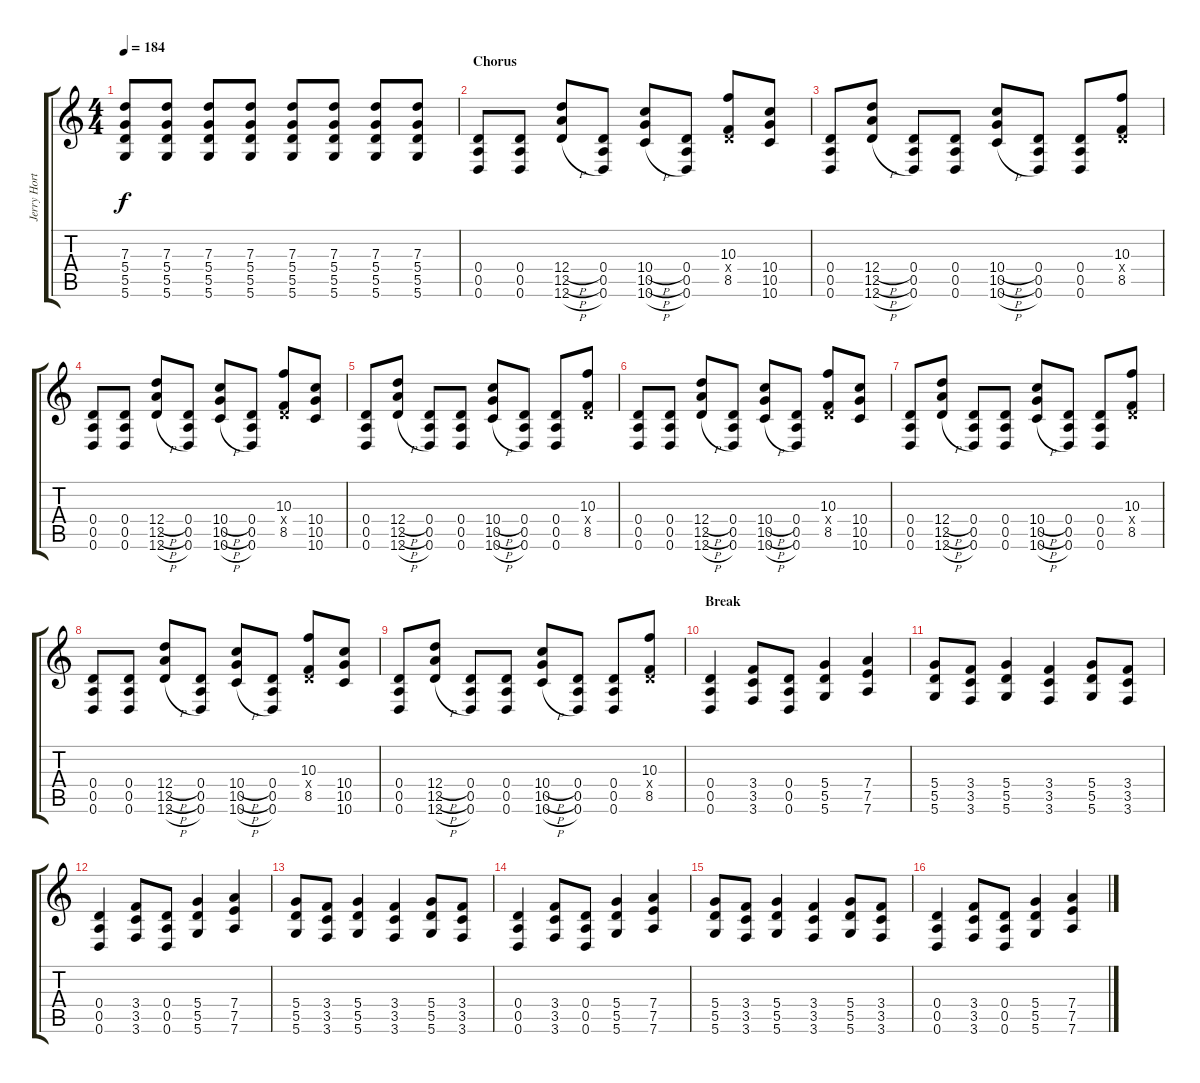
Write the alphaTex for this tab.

\track ("Jerry Horton" "Jerry Hort") {instrument distortionguitar}
\staff {score tabs}
\tuning (E4 B3 G3 D3 A2 D2) {hide}
\ts (4 4)
\tempo 184
\clef g2
\ks c
(7.3 5.4 5.5 5.6).8{dy f} (7.3 5.4 5.5 5.6).8 (7.3 5.4 5.5 5.6).8 (7.3 5.4 5.5 5.6).8 (7.3 5.4 5.5 5.6).8 (7.3 5.4 5.5 5.6).8 (7.3 5.4 5.5 5.6).8 (7.3 5.4 5.5 5.6).8 |
\section ("" "Chorus")
(0.4 0.5 0.6).8 (0.4 0.5 0.6).8 (12.4{h} 12.5{h} 12.6{h}).8 (0.4 0.5 0.6).8 (10.4{h} 10.5{h} 10.6{h}).8 (0.4 0.5 0.6).8 (10.3 0.4{x} 8.5).8 (10.4 10.5 10.6).8 |
(0.4 0.5 0.6).8 (12.4{h} 12.5{h} 12.6{h}).8 (0.4 0.5 0.6).8 (0.4 0.5 0.6).8 (10.4{h} 10.5{h} 10.6{h}).8 (0.4 0.5 0.6).8 (0.4 0.5 0.6).8 (10.3 0.4{x} 8.5).8 |
(0.4 0.5 0.6).8 (0.4 0.5 0.6).8 (12.4{h} 12.5{h} 12.6{h}).8 (0.4 0.5 0.6).8 (10.4{h} 10.5{h} 10.6{h}).8 (0.4 0.5 0.6).8 (10.3 0.4{x} 8.5).8 (10.4 10.5 10.6).8 |
(0.4 0.5 0.6).8 (12.4{h} 12.5{h} 12.6{h}).8 (0.4 0.5 0.6).8 (0.4 0.5 0.6).8 (10.4{h} 10.5{h} 10.6{h}).8 (0.4 0.5 0.6).8 (0.4 0.5 0.6).8 (10.3 0.4{x} 8.5).8 |
(0.4 0.5 0.6).8 (0.4 0.5 0.6).8 (12.4{h} 12.5{h} 12.6{h}).8 (0.4 0.5 0.6).8 (10.4{h} 10.5{h} 10.6{h}).8 (0.4 0.5 0.6).8 (10.3 0.4{x} 8.5).8 (10.4 10.5 10.6).8 |
(0.4 0.5 0.6).8 (12.4{h} 12.5{h} 12.6{h}).8 (0.4 0.5 0.6).8 (0.4 0.5 0.6).8 (10.4{h} 10.5{h} 10.6{h}).8 (0.4 0.5 0.6).8 (0.4 0.5 0.6).8 (10.3 0.4{x} 8.5).8 |
(0.4 0.5 0.6).8 (0.4 0.5 0.6).8 (12.4{h} 12.5{h} 12.6{h}).8 (0.4 0.5 0.6).8 (10.4{h} 10.5{h} 10.6{h}).8 (0.4 0.5 0.6).8 (10.3 0.4{x} 8.5).8 (10.4 10.5 10.6).8 |
(0.4 0.5 0.6).8 (12.4{h} 12.5{h} 12.6{h}).8 (0.4 0.5 0.6).8 (0.4 0.5 0.6).8 (10.4{h} 10.5{h} 10.6{h}).8 (0.4 0.5 0.6).8 (0.4 0.5 0.6).8 (10.3 0.4{x} 8.5).8 |
\section ("" "Break")
(0.4 0.5 0.6).4{instrument distortionguitar} (3.4 3.5 3.6).8 (0.4 0.5 0.6).8 (5.4 5.5 5.6).4 (7.4 7.5 7.6).4 |
(5.4 5.5 5.6).8{instrument overdrivenguitar} (3.4 3.5 3.6).8 (5.4 5.5 5.6).4 (3.4 3.5 3.6).4 (5.4 5.5 5.6).8 (3.4 3.5 3.6).8 |
(0.4 0.5 0.6).4{instrument distortionguitar} (3.4 3.5 3.6).8 (0.4 0.5 0.6).8 (5.4 5.5 5.6).4 (7.4 7.5 7.6).4 |
(5.4 5.5 5.6).8{instrument overdrivenguitar} (3.4 3.5 3.6).8 (5.4 5.5 5.6).4 (3.4 3.5 3.6).4 (5.4 5.5 5.6).8 (3.4 3.5 3.6).8 |
(0.4 0.5 0.6).4{instrument distortionguitar} (3.4 3.5 3.6).8 (0.4 0.5 0.6).8 (5.4 5.5 5.6).4 (7.4 7.5 7.6).4 |
(5.4 5.5 5.6).8{instrument overdrivenguitar} (3.4 3.5 3.6).8 (5.4 5.5 5.6).4 (3.4 3.5 3.6).4 (5.4 5.5 5.6).8 (3.4 3.5 3.6).8 |
(0.4 0.5 0.6).4{instrument distortionguitar} (3.4 3.5 3.6).8 (0.4 0.5 0.6).8 (5.4 5.5 5.6).4 (7.4 7.5 7.6).4
